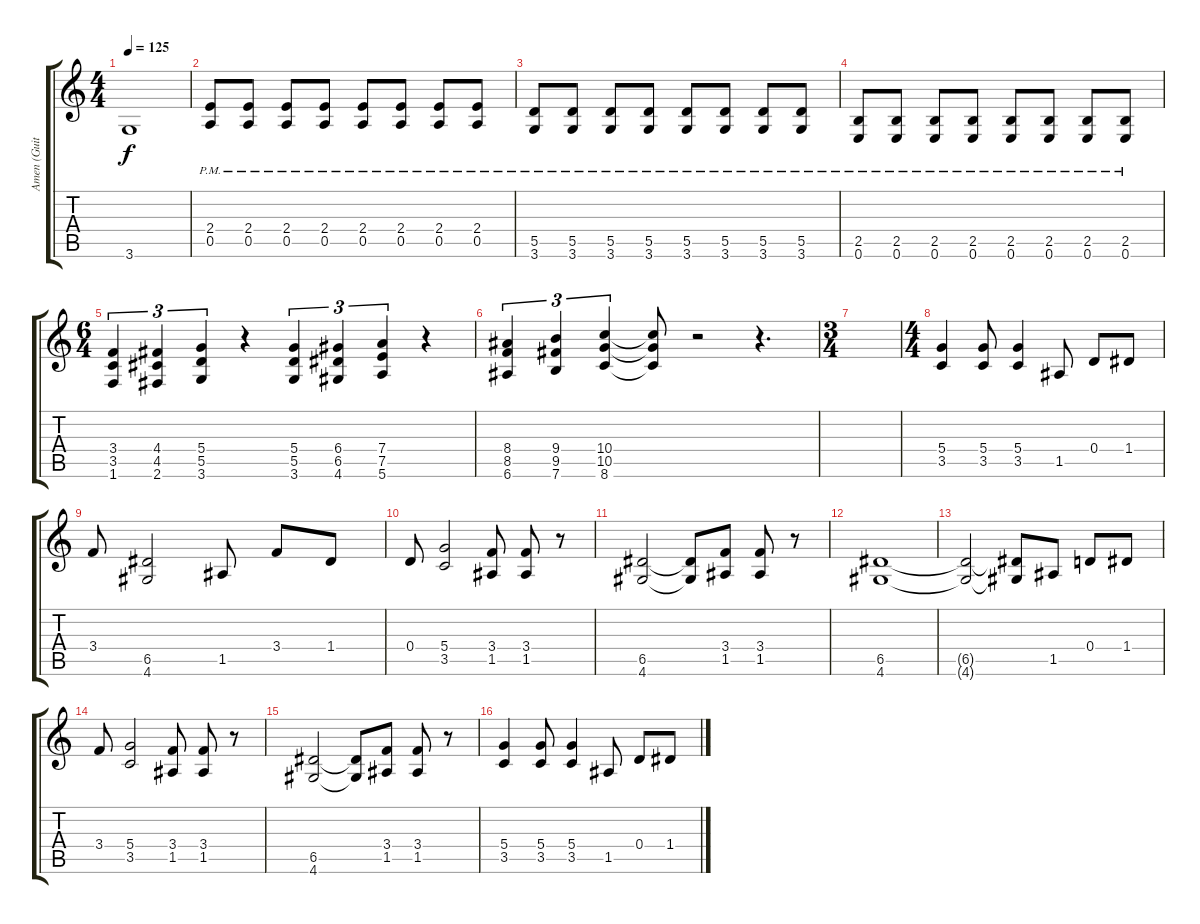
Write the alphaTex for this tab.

\track ("Amen (Guitar)" "Amen (Guit") {instrument distortionguitar}
\staff {score tabs}
\tuning (E4 B3 G3 D3 A2 E2) {hide}
\ts (4 4)
\tempo 125
\clef g2
\ks c
3.6.1{dy f} |
(2.4{pm} 0.5{pm}).8{volume 16} (2.4{pm} 0.5{pm}).8 (2.4{pm} 0.5{pm}).8 (2.4{pm} 0.5{pm}).8 (2.4{pm} 0.5{pm}).8 (2.4{pm} 0.5{pm}).8 (2.4{pm} 0.5{pm}).8 (2.4{pm} 0.5{pm}).8 |
(5.5{pm} 3.6{pm}).8 (5.5{pm} 3.6{pm}).8 (5.5{pm} 3.6{pm}).8 (5.5{pm} 3.6{pm}).8 (5.5{pm} 3.6{pm}).8 (5.5{pm} 3.6{pm}).8 (5.5{pm} 3.6{pm}).8 (5.5{pm} 3.6{pm}).8 |
(2.5{pm} 0.6{pm}).8 (2.5{pm} 0.6{pm}).8 (2.5{pm} 0.6{pm}).8 (2.5{pm} 0.6{pm}).8 (2.5{pm} 0.6{pm}).8 (2.5{pm} 0.6{pm}).8 (2.5{pm} 0.6{pm}).8 (2.5{pm} 0.6{pm}).8 |
\ts (6 4)
(3.4 3.5 1.6).4{tu (3 2)} (4.4 4.5 2.6).4{tu (3 2)} (5.4 5.5 3.6).4{tu (3 2)} r.4 (5.4 5.5 3.6).4{tu (3 2)} (6.4 6.5 4.6).4{tu (3 2)} (7.4 7.5 5.6).4{tu (3 2)} r.4 |
(8.4 8.5 6.6).4{tu (3 2)} (9.4 9.5 7.6).4{tu (3 2)} (10.4 10.5 8.6).4{tu (3 2)} (10.4{t} 10.5{t} 8.6{t}).8 r.2 r.4{d} |
\ts (3 4)
|
\ts (4 4)
(5.4 3.5).4 (5.4 3.5).8 (5.4 3.5).4 1.5.8 0.4.8 1.4.8 |
3.4.8 (6.5 4.6).2 1.5.8 3.4.8 1.4.8 |
0.4.8 (5.4 3.5).2 (3.4 1.5).8 (3.4 1.5).8 r.8 |
(6.5 4.6).2 (6.5{t} 4.6{t}).8 (3.4 1.5).8 (3.4 1.5).8 r.8 |
(6.5 4.6).1 |
(6.5{t} 4.6{t}).2 (6.5{t} 4.6{t}).8 1.5.8 0.4.8 1.4.8 |
3.4.8 (5.4 3.5).2 (3.4 1.5).8 (3.4 1.5).8 r.8 |
(6.5 4.6).2 (6.5{t} 4.6{t}).8 (3.4 1.5).8 (3.4 1.5).8 r.8 |
(5.4 3.5).4 (5.4 3.5).8 (5.4 3.5).4 1.5.8 0.4.8 1.4.8
